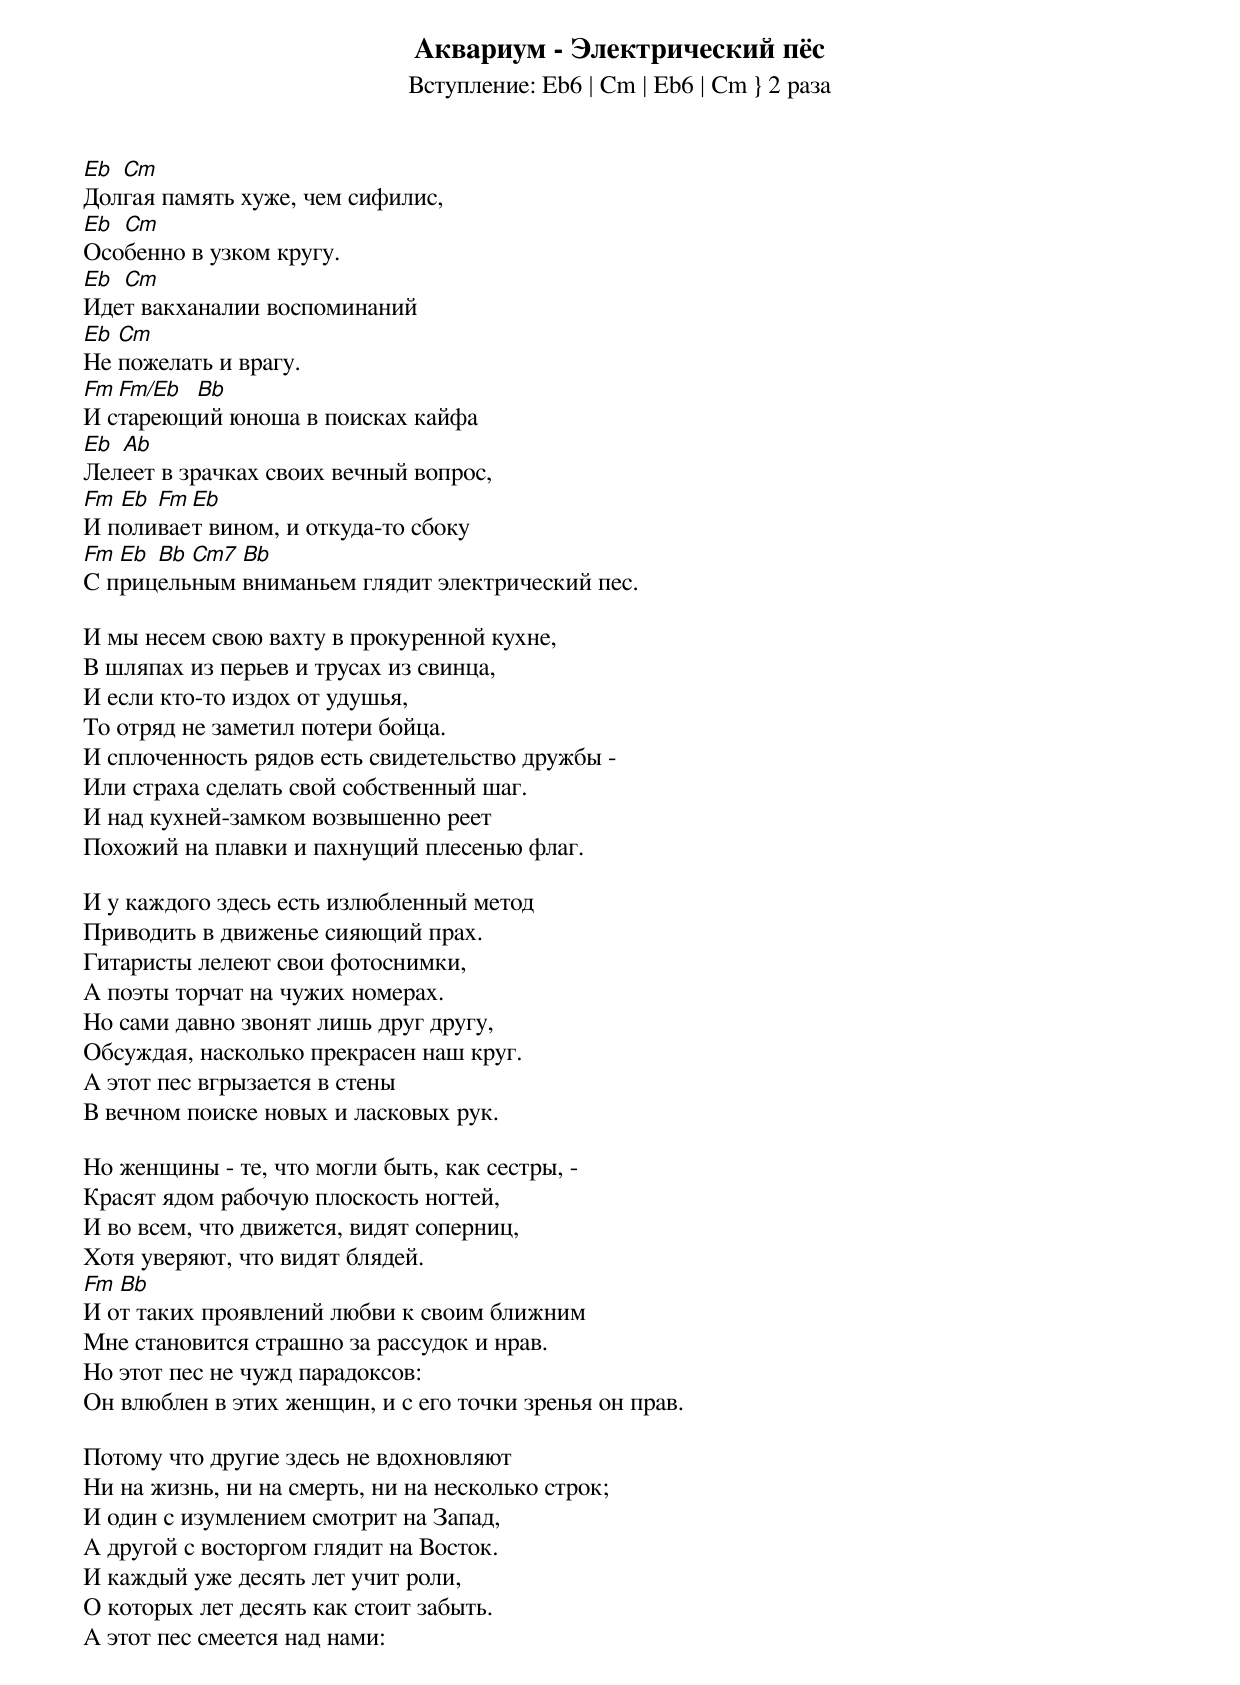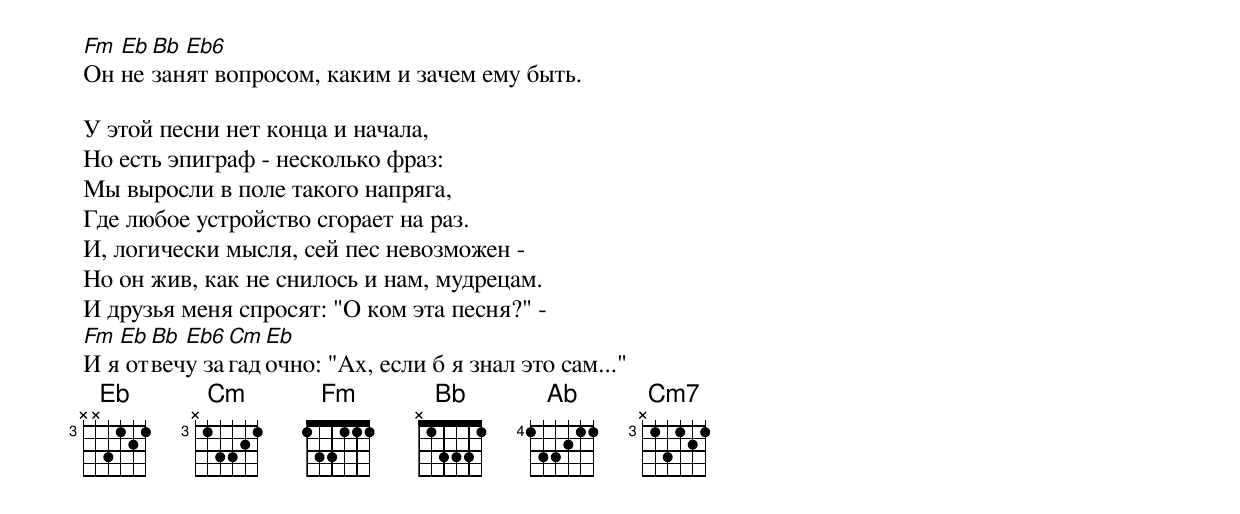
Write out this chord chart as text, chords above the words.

Аквариум - Электрический пёс
Вступление: Eb6 | Cm | Eb6 | Cm } 2 раза

Eb Cm
Долгая память хуже, чем сифилис,
Eb Cm
Особенно в узком кругу.
Eb Cm
Идет вакханалии воспоминаний
Eb Cm
Не пожелать и врагу.
Fm Fm/Eb Bb
И стареющий юноша в поисках кайфа
Eb Ab
Лелеет в зрачках своих вечный вопрос,
Fm Eb Fm Eb
И поливает вином, и откуда-то сбоку
Fm Eb Bb Cm7 Bb
С прицельным вниманьем глядит электрический пес.

И мы несем свою вахту в прокуренной кухне,
В шляпах из перьев и трусах из свинца,
И если кто-то издох от удушья,
То отряд не заметил потери бойца.
И сплоченность рядов есть свидетельство дружбы -
Или страха сделать свой собственный шаг.
И над кухней-замком возвышенно реет
Похожий на плавки и пахнущий плесенью флаг.

И у каждого здесь есть излюбленный метод
Приводить в движенье сияющий прах.
Гитаристы лелеют свои фотоснимки,
А поэты торчат на чужих номерах.
Но сами давно звонят лишь друг другу,
Обсуждая, насколько прекрасен наш круг.
А этот пес вгрызается в стены
В вечном поиске новых и ласковых рук.

Но женщины - те, что могли быть, как сестры, -
Красят ядом рабочую плоскость ногтей,
И во всем, что движется, видят соперниц,
Хотя уверяют, что видят блядей.
Fm Bb
И от таких проявлений любви к своим ближним
Мне становится страшно за рассудок и нрав.
Но этот пес не чужд парадоксов:
Он влюблен в этих женщин, и с его точки зренья он прав.

Потому что другие здесь не вдохновляют
Ни на жизнь, ни на смерть, ни на несколько строк;
И один с изумлением смотрит на Запад,
А другой с восторгом глядит на Восток.
И каждый уже десять лет учит роли,
О которых лет десять как стоит забыть.
А этот пес смеется над нами:
Fm Eb Bb Eb6
Он не занят вопросом, каким и зачем ему быть.

У этой песни нет конца и начала,
Но есть эпиграф - несколько фраз:
Мы выросли в поле такого напряга,
Где любое устройство сгорает на раз.
И, логически мысля, сей пес невозможен -
Но он жив, как не снилось и нам, мудрецам.
И друзья меня спросят: "О ком эта песня?" -
Fm Eb Bb Eb6 Cm Eb
И я отвечу загадочно: "Ах, если б я знал это сам..."
